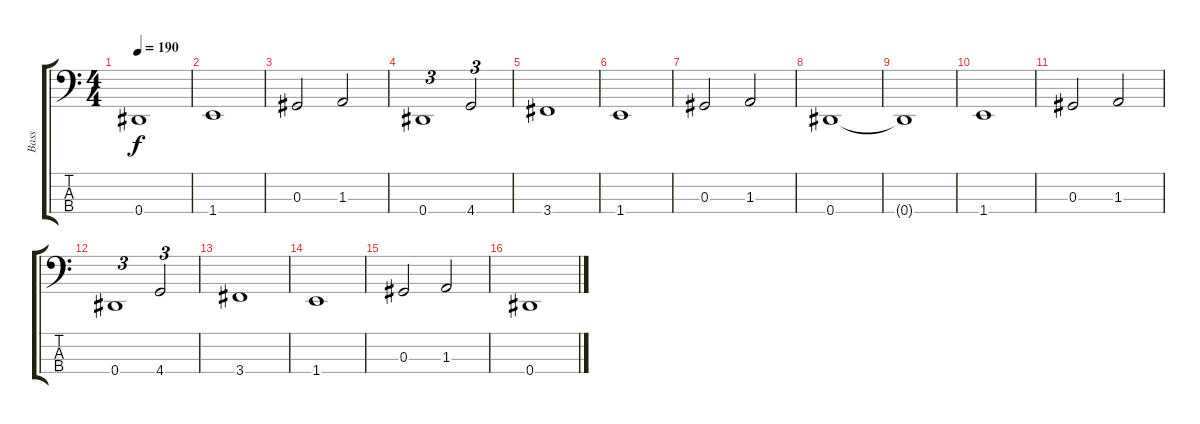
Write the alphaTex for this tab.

\track ("Bass" "Bass") {instrument electricbasspick}
\staff {score tabs}
\tuning (Gb2 Db2 Ab1 Eb1) {hide}
\ts (4 4)
\tempo 190
\clef f4
\ks c
0.4{t}.1{dy f} |
1.4.1 |
0.3.2 1.3.2 |
0.4.1{tu (3 2)} 4.4.2{tu (3 2)} |
3.4.1 |
1.4.1 |
0.3.2 1.3.2 |
0.4.1 |
0.4{t}.1 |
1.4.1 |
0.3.2 1.3.2 |
0.4.1{tu (3 2)} 4.4.2{tu (3 2)} |
3.4.1 |
1.4.1 |
0.3.2 1.3.2 |
0.4.1
